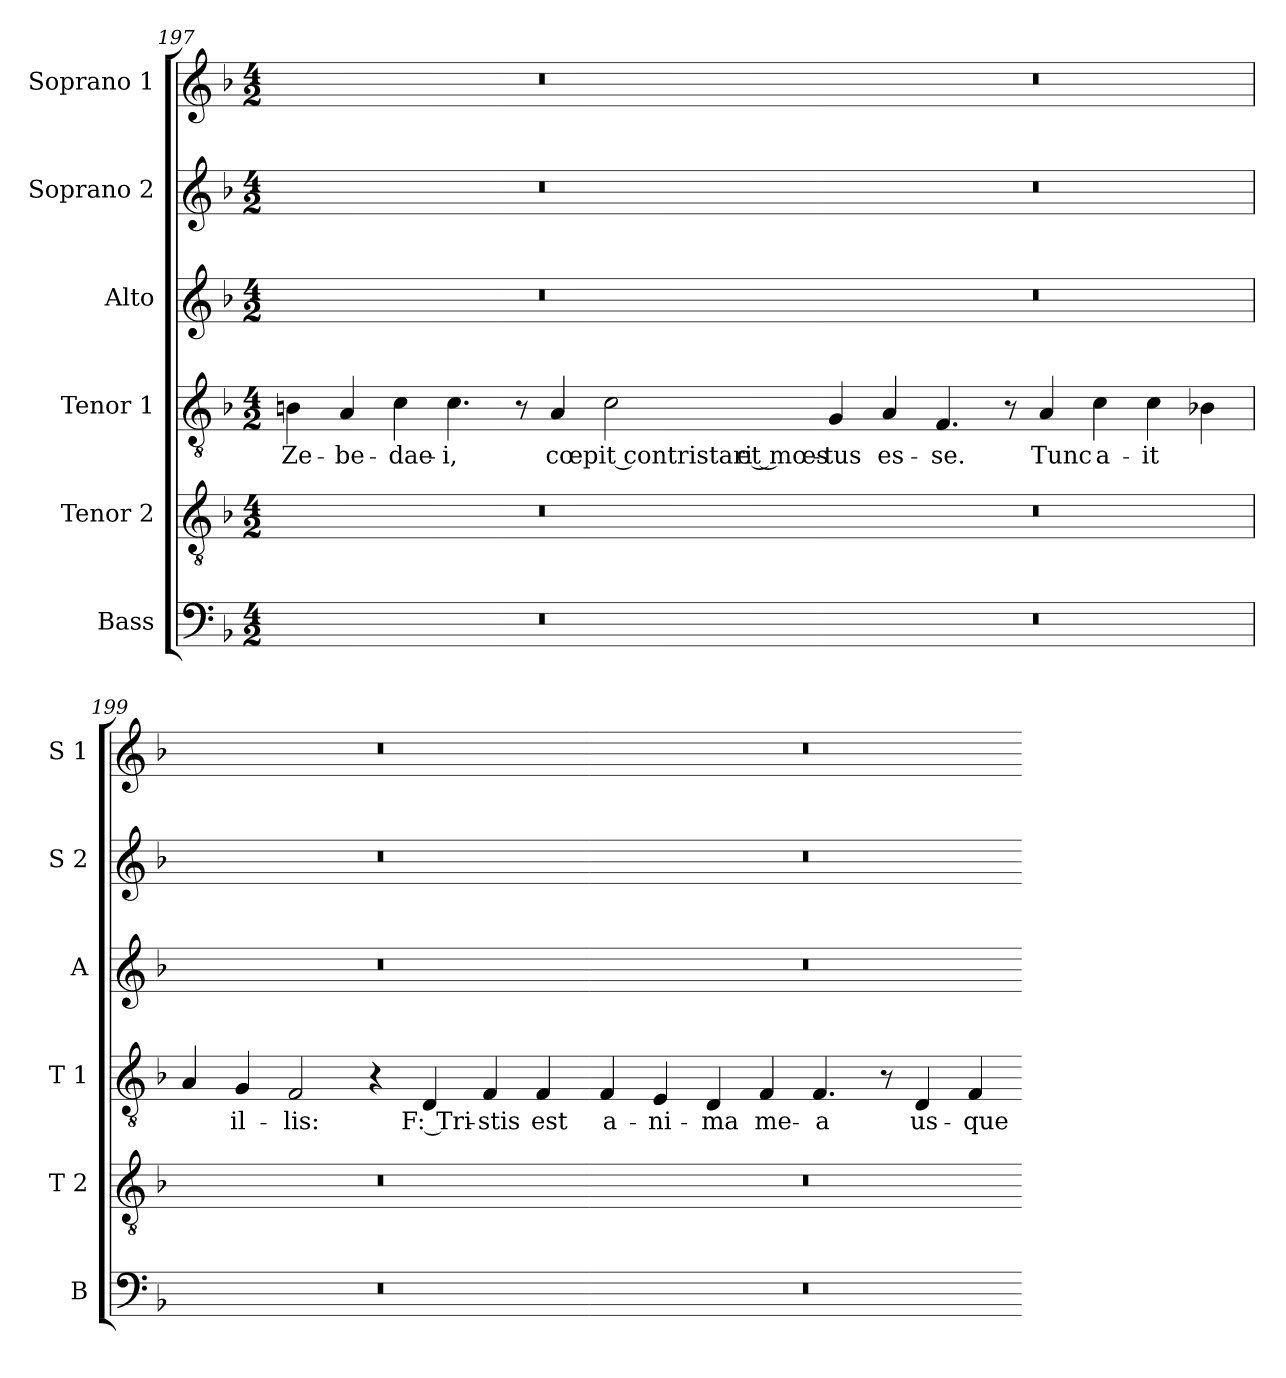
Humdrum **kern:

**kern	**kern	**kern	**text	**kern	**kern	**kern
*part6	*part5	*part4	*part4	*part3	*part2	*part1
*staff6	*staff5	*staff4	*staff4	*staff3	*staff2	*staff1
*I"Bass	*I"Tenor 2	*I"Tenor 1	*	*I"Alto	*I"Soprano 2	*I"Soprano 1
*I'B	*I'T 2	*I'T 1	*	*I'A	*I'S 2	*I'S 1
*clefF4	*clefGv2	*clefGv2	*	*clefG2	*clefG2	*clefG2
*k[b-]	*k[b-]	*k[b-]	*	*k[b-]	*k[b-]	*k[b-]
*F:	*F:	*F:	*	*F:	*F:	*F:
*M4/2	*M4/2	*M4/2	*	*M4/2	*M4/2	*M4/2
=197	=197	=197	=197	=197	=197	=197
!	!	!	!LO:LY:b	!	!	!
0r	0r	4Bn\	Ze-	0r	0r	0r
!	!	!	!LO:LY:b	!	!	!
.	.	4A/	-be-	.	.	.
!	!	!	!LO:LY:b	!	!	!
.	.	4c\	-dae-	.	.	.
!	!	!	!LO:LY:b	!	!	!
.	.	4.c\	-i,	.	.	.
.	.	8r	.	.	.	.
!	!	!	!LO:LY:b	!	!	!
.	.	4A/	cœ	.	.	.
!	!	!	!LO:LY:b	!	!	!
.	.	2c\	pit contristari et mœs-	.	.	.
=198-	=198-	=198-	=198-	=198-	=198-	=198-
!	!	!	!LO:LY:b	!	!	!
0r	0r	4G/	-tus	0r	0r	0r
!	!	!	!LO:LY:b	!	!	!
.	.	4A/	es-	.	.	.
!	!	!	!LO:LY:b	!	!	!
.	.	4.F/	-se.	.	.	.
.	.	8r	.	.	.	.
!	!	!	!LO:LY:b	!	!	!
.	.	4A/	Tunc	.	.	.
!	!	!	!LO:LY:b	!	!	!
.	.	4c\	a-	.	.	.
!	!	!	!LO:LY:b	!	!	!
.	.	4c\	-it	.	.	.
.	.	4B-i\	.	.	.	.
!!LO:LB:g=z
=199	=199	=199	=199	=199	=199	=199
0r	0r	4A/	.	0r	0r	0r
!	!	!	!LO:LY:b	!	!	!
.	.	4G/	il-	.	.	.
!	!	!	!LO:LY:b	!	!	!
.	.	2F/	-lis:	.	.	.
.	.	4r	.	.	.	.
!	!	!	!LO:LY:b	!	!	!
.	.	4D/	F: Tri-	.	.	.
!	!	!	!LO:LY:b	!	!	!
.	.	4F/	-stis	.	.	.
!	!	!	!LO:LY:b	!	!	!
.	.	4F/	est	.	.	.
=200-	=200-	=200-	=200-	=200-	=200-	=200-
!	!	!	!LO:LY:b	!	!	!
0r	0r	4F/	a-	0r	0r	0r
!	!	!	!LO:LY:b	!	!	!
.	.	4E/	-ni-	.	.	.
!	!	!	!LO:LY:b	!	!	!
.	.	4D/	-ma	.	.	.
!	!	!	!LO:LY:b	!	!	!
.	.	4F/	me-	.	.	.
!	!	!	!LO:LY:b	!	!	!
.	.	4.F/	-a	.	.	.
.	.	8r	.	.	.	.
!	!	!	!LO:LY:b	!	!	!
.	.	4D/	us-	.	.	.
!	!	!	!LO:LY:b	!	!	!
.	.	4F/	-que	.	.	.
=-	=-	=-	=-	=-	=-	=-
*-	*-	*-	*-	*-	*-	*-
